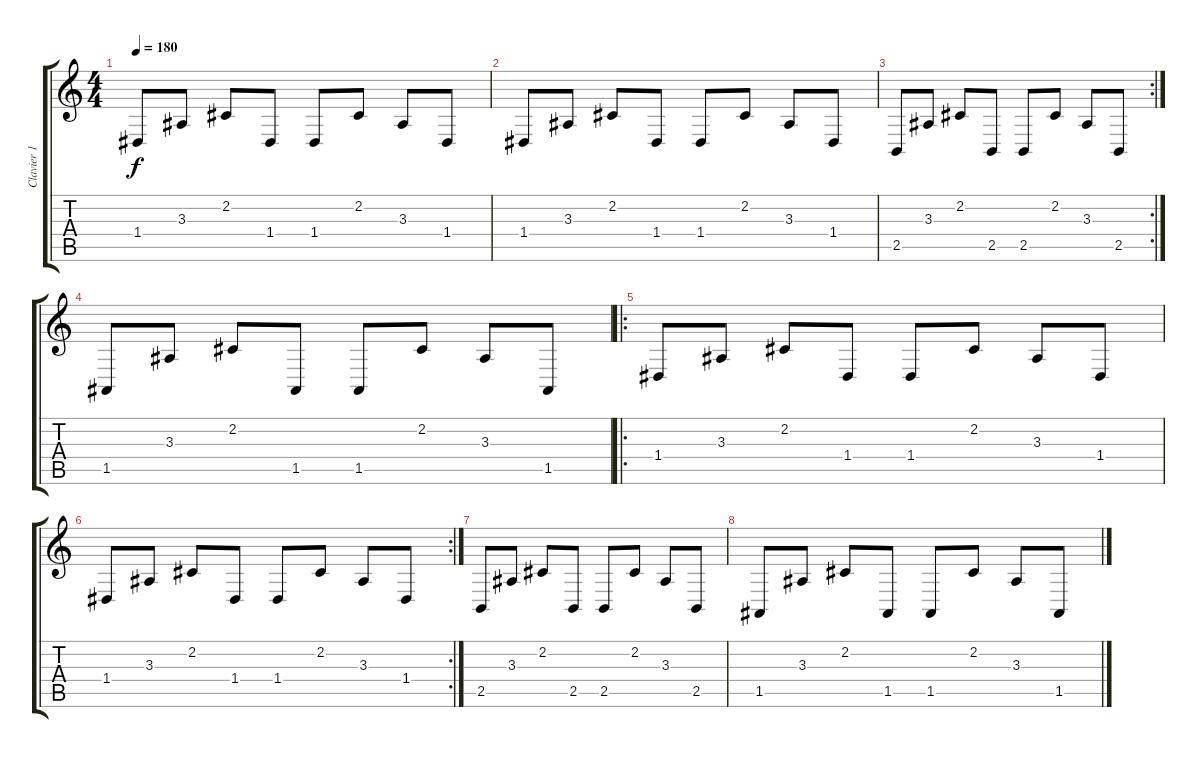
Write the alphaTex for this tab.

\track ("Clavier 1" "Clavier 1") {instrument fx1rain}
\staff {score tabs}
\tuning (E4 B3 G3 D3 A2 E2) {hide}
\ts (4 4)
\tempo 180
\clef g2
\ks c
1.4.8{dy f} 3.3.8 2.2.8 1.4.8 1.4.8 2.2.8 3.3.8 1.4.8 |
1.4.8 3.3.8 2.2.8 1.4.8 1.4.8 2.2.8 3.3.8 1.4.8 |
\rc 2
2.5.8 3.3.8 2.2.8 2.5.8 2.5.8 2.2.8 3.3.8 2.5.8 |
1.5.8 3.3.8 2.2.8 1.5.8 1.5.8 2.2.8 3.3.8 1.5.8 |
\ro
1.4.8 3.3.8 2.2.8 1.4.8 1.4.8 2.2.8 3.3.8 1.4.8 |
\rc 2
1.4.8 3.3.8 2.2.8 1.4.8 1.4.8 2.2.8 3.3.8 1.4.8 |
2.5.8 3.3.8 2.2.8 2.5.8 2.5.8 2.2.8 3.3.8 2.5.8 |
1.5.8 3.3.8 2.2.8 1.5.8 1.5.8 2.2.8 3.3.8 1.5.8
